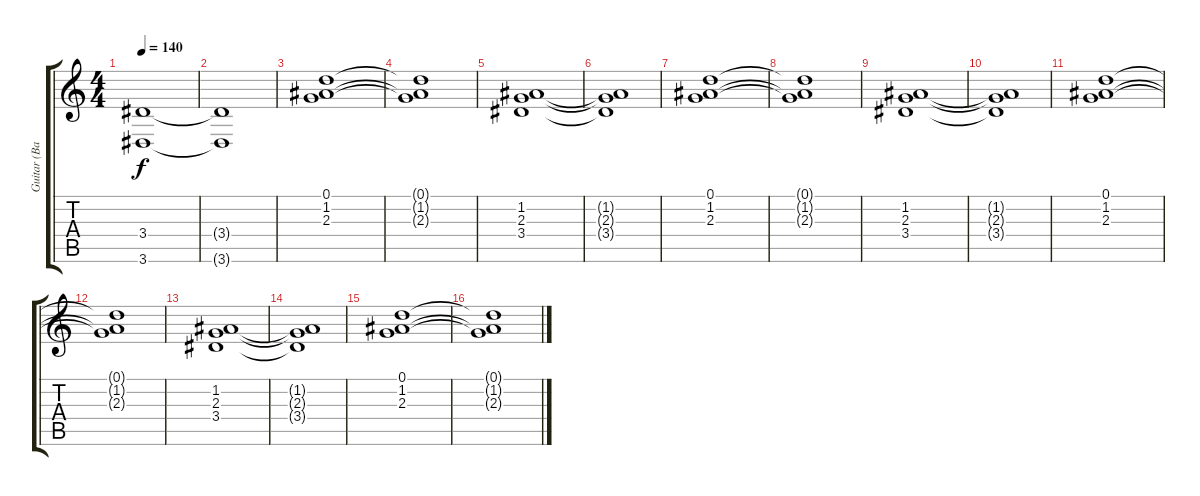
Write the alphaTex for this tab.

\track ("Guitar (Bass) Drop C" "Guitar (Ba") {mute instrument acousticguitarsteel}
\staff {score tabs}
\tuning (D4 A3 F3 C3 G2 C2) {hide}
\ts (4 4)
\tempo 140
\clef g2
\ks c
(3.4 3.6).1{dy f} |
(3.4{t} 3.6{t}).1 |
(0.1 1.2 2.3).1 |
(0.1{t} 1.2{t} 2.3{t}).1 |
(1.2 2.3 3.4).1 |
(1.2{t} 2.3{t} 3.4{t}).1 |
(0.1 1.2 2.3).1 |
(0.1{t} 1.2{t} 2.3{t}).1 |
(1.2 2.3 3.4).1 |
(1.2{t} 2.3{t} 3.4{t}).1 |
(0.1 1.2 2.3).1 |
(0.1{t} 1.2{t} 2.3{t}).1 |
(1.2 2.3 3.4).1 |
(1.2{t} 2.3{t} 3.4{t}).1 |
(0.1 1.2 2.3).1 |
(0.1{t} 1.2{t} 2.3{t}).1
